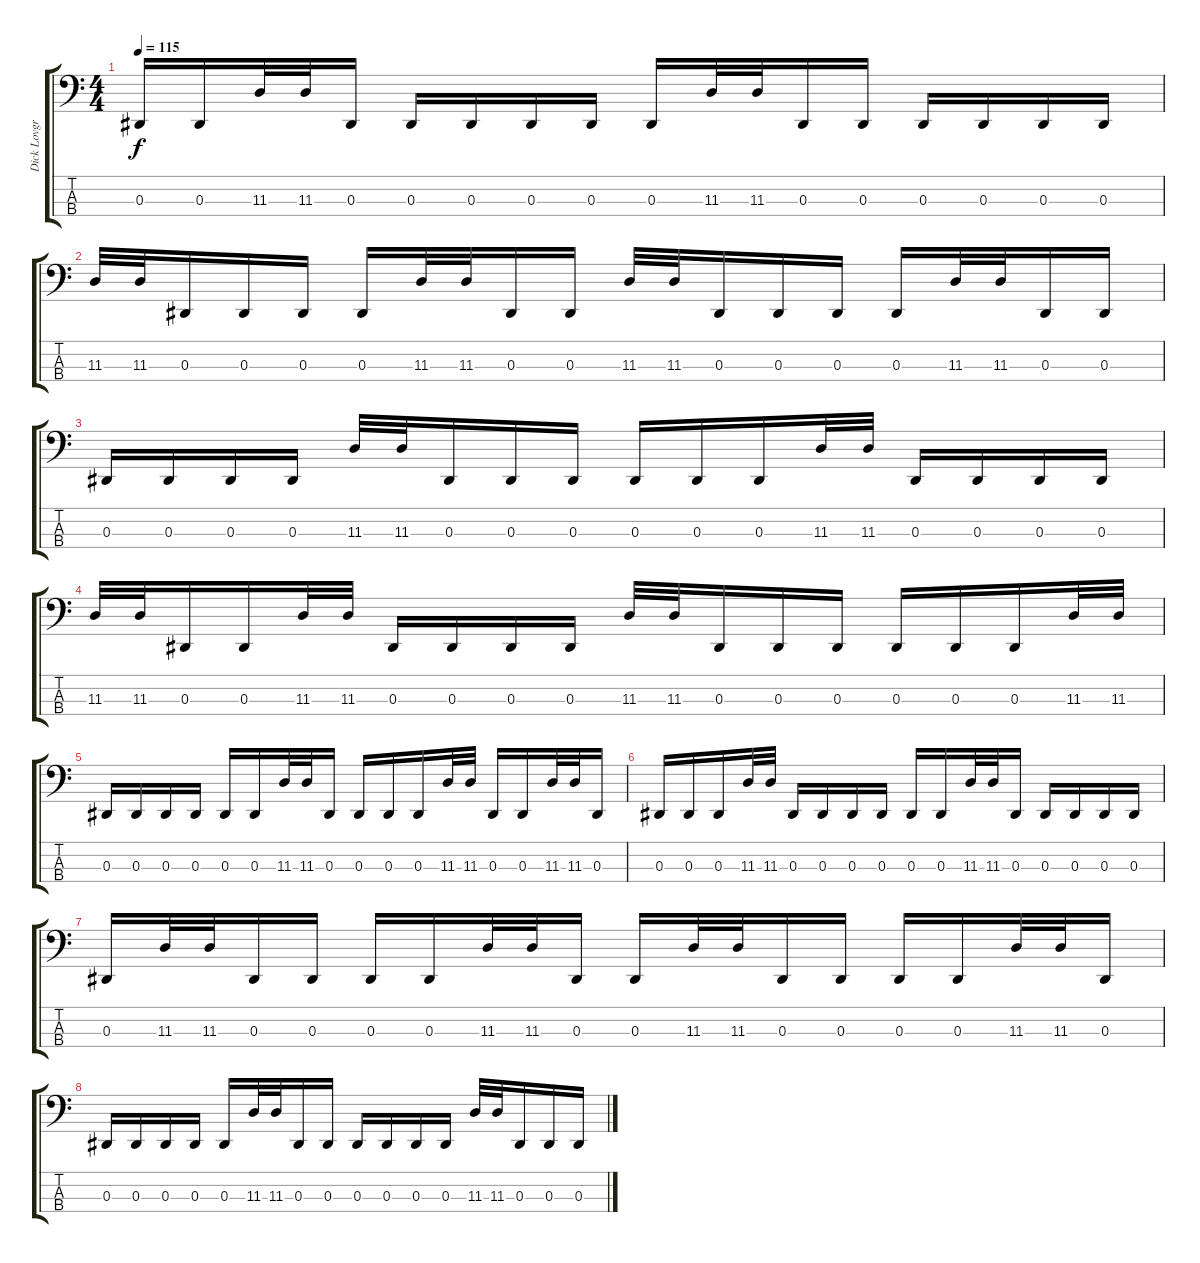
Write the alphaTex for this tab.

\track ("Dick Lovgren (Bass)" "Dick Lovgr") {instrument slapbass2}
\staff {score tabs}
\tuning (Bb1 Ab1 Eb1 Db1) {hide}
\ts (4 4)
\tempo 115
\clef f4
\ks c
0.3.16{dy f} 0.3.16 11.3.32 11.3.32 0.3.16 0.3.16 0.3.16 0.3.16 0.3.16 0.3.16 11.3.32 11.3.32 0.3.16 0.3.16 0.3.16 0.3.16 0.3.16 0.3.16 |
11.3.32 11.3.32 0.3.16 0.3.16 0.3.16 0.3.16 11.3.32 11.3.32 0.3.16 0.3.16 11.3.32 11.3.32 0.3.16 0.3.16 0.3.16 0.3.16 11.3.32 11.3.32 0.3.16 0.3.16 |
0.3.16 0.3.16 0.3.16 0.3.16 11.3.32 11.3.32 0.3.16 0.3.16 0.3.16 0.3.16 0.3.16 0.3.16 11.3.32 11.3.32 0.3.16 0.3.16 0.3.16 0.3.16 |
11.3.32 11.3.32 0.3.16 0.3.16 11.3.32 11.3.32 0.3.16 0.3.16 0.3.16 0.3.16 11.3.32 11.3.32 0.3.16 0.3.16 0.3.16 0.3.16 0.3.16 0.3.16 11.3.32 11.3.32 |
0.3.16 0.3.16 0.3.16 0.3.16 0.3.16 0.3.16 11.3.32 11.3.32 0.3.16 0.3.16 0.3.16 0.3.16 11.3.32 11.3.32 0.3.16 0.3.16 11.3.32 11.3.32 0.3.16 |
0.3.16 0.3.16 0.3.16 11.3.32 11.3.32 0.3.16 0.3.16 0.3.16 0.3.16 0.3.16 0.3.16 11.3.32 11.3.32 0.3.16 0.3.16 0.3.16 0.3.16 0.3.16 |
0.3.16 11.3.32 11.3.32 0.3.16 0.3.16 0.3.16 0.3.16 11.3.32 11.3.32 0.3.16 0.3.16 11.3.32 11.3.32 0.3.16 0.3.16 0.3.16 0.3.16 11.3.32 11.3.32 0.3.16 |
0.3.16 0.3.16 0.3.16 0.3.16 0.3.16 11.3.32 11.3.32 0.3.16 0.3.16 0.3.16 0.3.16 0.3.16 0.3.16 11.3.32 11.3.32 0.3.16 0.3.16 0.3.16
